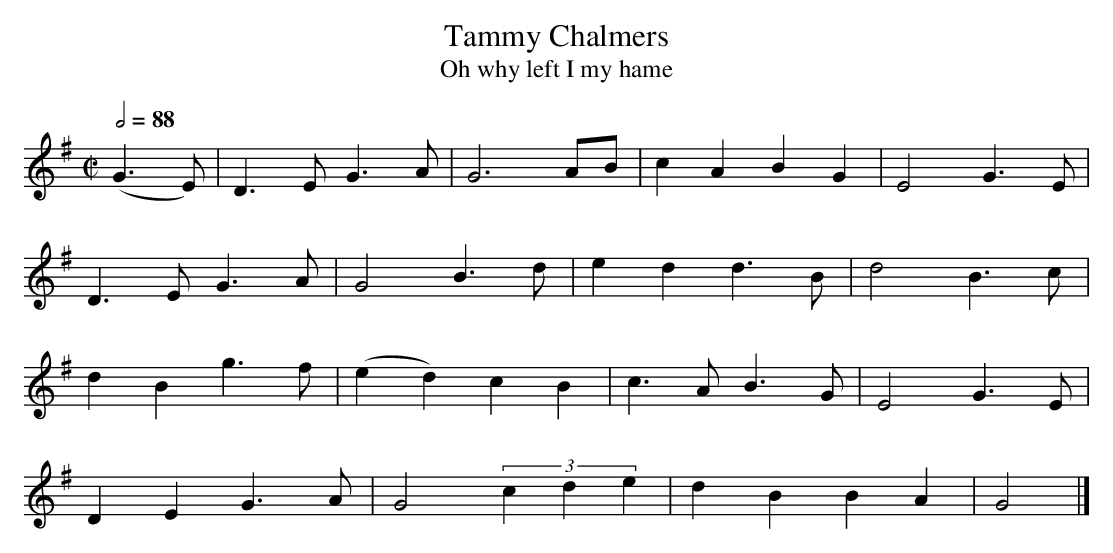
X:1
T:Tammy Chalmers
T:Oh why left I my hame
M:C|
L:1/4
Q:1/2=88
K:G
(G> E)|D> E G> A| G3      A/B/|c  A B  G|E2 G> E |
       D> E G> A| G2   B> d   |e  d d> B|d2 B> c |
       d  B g> f|(e d) c  B   |c> A B> G|E2 G> E |
       D  E G> A| G2 (3cde    |d  B B  A|G2     |]
